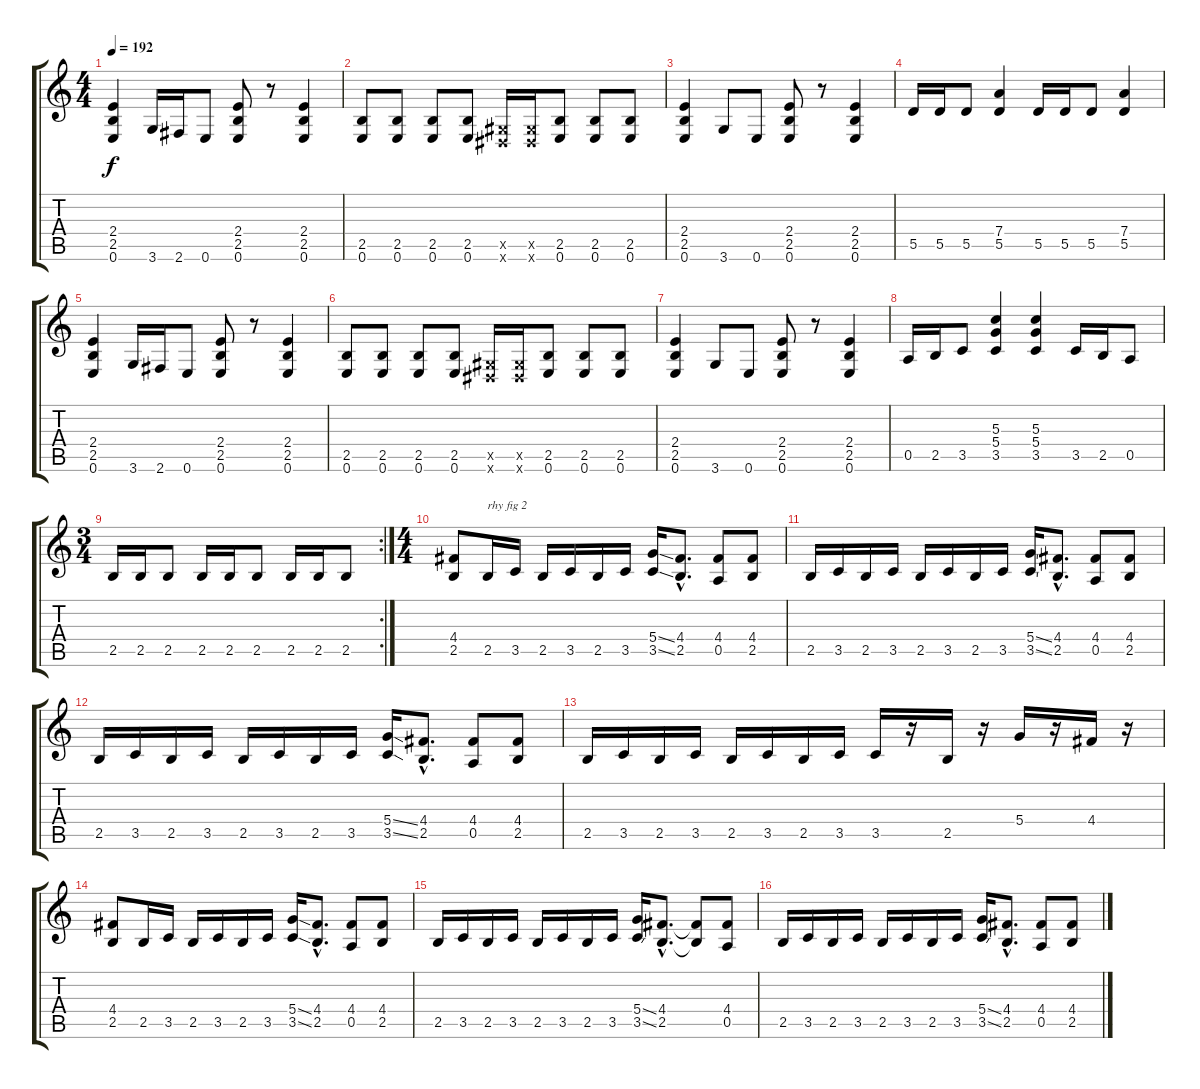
\track "" {instrument distortionguitar}
\staff {score tabs}
\tuning (E4 B3 G3 D3 A2 E2) {hide}
\ts (4 4)
\tempo 192
\clef g2
\ks c
(2.4 2.5 0.6).4{dy f} 3.6.16 2.6.16 0.6.8 (2.4 2.5 0.6).8 r.8 (2.4 2.5 0.6).4 |
(2.5 0.6).8 (2.5 0.6).8 (2.5 0.6).8 (2.5 0.6).8 (-1.5{x} -1.6{x}).16 (-1.5{x} -1.6{x}).16 (2.5 0.6).8 (2.5 0.6).8 (2.5 0.6).8 |
(2.4 2.5 0.6).4 3.6.8 0.6.8 (2.4 2.5 0.6).8 r.8 (2.4 2.5 0.6).4 |
5.5.16 5.5.16 5.5.8 (7.4 5.5).4 5.5.16 5.5.16 5.5.8 (7.4 5.5).4 |
(2.4 2.5 0.6).4 3.6.16 2.6.16 0.6.8 (2.4 2.5 0.6).8 r.8 (2.4 2.5 0.6).4 |
(2.5 0.6).8 (2.5 0.6).8 (2.5 0.6).8 (2.5 0.6).8 (-1.5{x} -1.6{x}).16 (-1.5{x} -1.6{x}).16 (2.5 0.6).8 (2.5 0.6).8 (2.5 0.6).8 |
(2.4 2.5 0.6).4 3.6.8 0.6.8 (2.4 2.5 0.6).8 r.8 (2.4 2.5 0.6).4 |
0.5.16 2.5.16 3.5.8 (5.3 5.4 3.5).4 (5.3 5.4 3.5).4 3.5.16 2.5.16 0.5.8 |
\rc 2
\ts (3 4)
2.5.16 2.5.16 2.5.8 2.5.16 2.5.16 2.5.8 2.5.16 2.5.16 2.5.8 |
\ts (4 4)
(4.4 2.5).8 2.5.16{txt "rhy fig 2"} 3.5.16 2.5.16 3.5.16 2.5.16 3.5.16 (5.4{ss} 3.5{ss}).16 (4.4{hac} 2.5{hac}).8{d} (4.4 0.5).8 (4.4 2.5).8 |
2.5.16 3.5.16 2.5.16 3.5.16 2.5.16 3.5.16 2.5.16 3.5.16 (5.4{ss} 3.5{ss}).16 (4.4{hac} 2.5{hac}).8{d} (4.4 0.5).8 (4.4 2.5).8 |
2.5.16 3.5.16 2.5.16 3.5.16 2.5.16 3.5.16 2.5.16 3.5.16 (5.4{ss} 3.5{ss}).16 (4.4{hac} 2.5{hac}).8{d} (4.4 0.5).8 (4.4 2.5).8 |
2.5.16 3.5.16 2.5.16 3.5.16 2.5.16 3.5.16 2.5.16 3.5.16 3.5.16 r.16 2.5.16 r.16 5.4.16 r.16 4.4.16 r.16 |
(4.4 2.5).8 2.5.16 3.5.16 2.5.16 3.5.16 2.5.16 3.5.16 (5.4{ss} 3.5{ss}).16 (4.4{hac} 2.5{hac}).8{d} (4.4 0.5).8 (4.4 2.5).8 |
2.5.16 3.5.16 2.5.16 3.5.16 2.5.16 3.5.16 2.5.16 3.5.16 (5.4{ss} 3.5{ss}).16 (4.4{hac} 2.5{hac}).8{d} (4.4{t} 2.5{t}).8 (4.4 0.5).8 |
2.5.16 3.5.16 2.5.16 3.5.16 2.5.16 3.5.16 2.5.16 3.5.16 (5.4{ss} 3.5{ss}).16 (4.4{hac} 2.5{hac}).8{d} (4.4 0.5).8 (4.4 2.5).8
